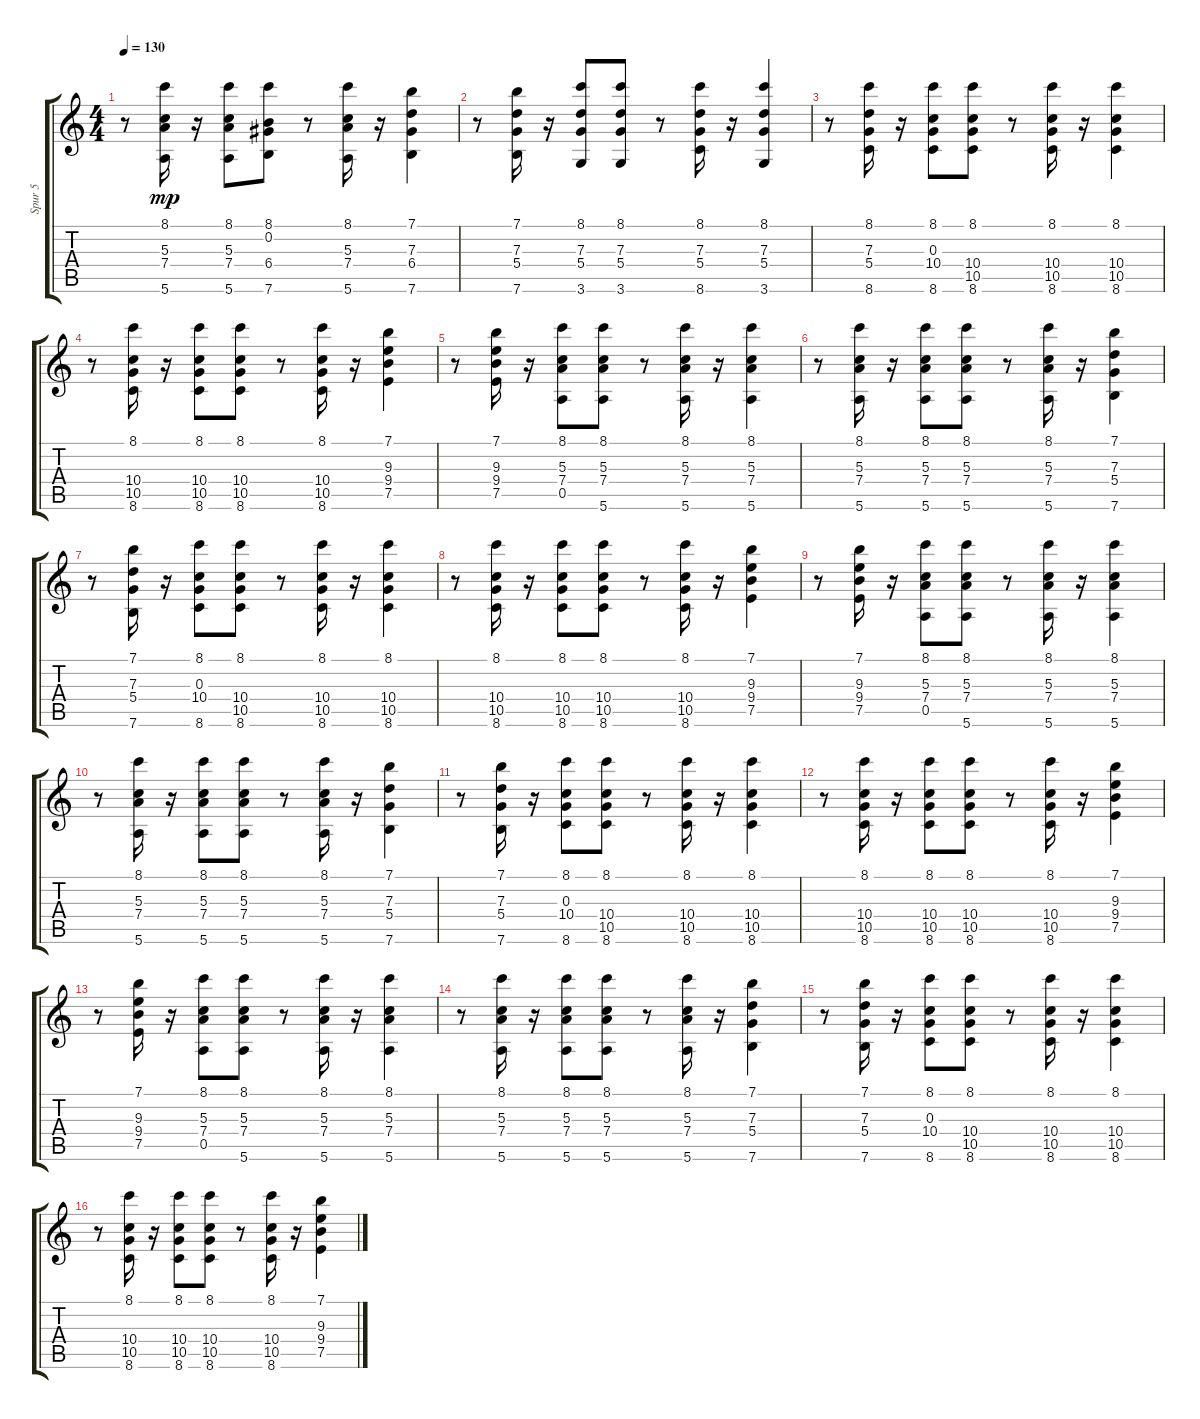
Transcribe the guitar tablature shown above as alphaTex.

\track ("Spur 5" "Spur 5") {instrument electricguitarjazz}
\staff {score tabs}
\tuning (E4 B3 G3 D3 A2 E2) {hide}
\ts (4 4)
\tempo 130
\clef g2
\ks c
r.8{dy mp} (8.1 5.3 7.4 5.6).16 r.16 (8.1 5.3 7.4 5.6).8 (8.1 0.2 6.4 7.6).8 r.8 (8.1 5.3 7.4 5.6).16 r.16 (7.1 7.3 6.4 7.6).4 |
r.8 (7.1 7.3 5.4 7.6).16 r.16 (8.1 7.3 5.4 3.6).8 (8.1 7.3 5.4 3.6).8 r.8 (8.1 7.3 5.4 8.6).16 r.16 (8.1 7.3 5.4 3.6).4 |
r.8 (8.1 7.3 5.4 8.6).16 r.16 (8.1 0.3 10.4 8.6).8 (8.1 10.4 10.5 8.6).8 r.8 (8.1 10.4 10.5 8.6).16 r.16 (8.1 10.4 10.5 8.6).4 |
r.8 (8.1 10.4 10.5 8.6).16 r.16 (8.1 10.4 10.5 8.6).8 (8.1 10.4 10.5 8.6).8 r.8 (8.1 10.4 10.5 8.6).16 r.16 (7.1 9.3 9.4 7.5).4 |
r.8 (7.1 9.3 9.4 7.5).16 r.16 (8.1 5.3 7.4 0.5).8 (8.1 5.3 7.4 5.6).8 r.8 (8.1 5.3 7.4 5.6).16 r.16 (8.1 5.3 7.4 5.6).4 |
r.8 (8.1 5.3 7.4 5.6).16 r.16 (8.1 5.3 7.4 5.6).8 (8.1 5.3 7.4 5.6).8 r.8 (8.1 5.3 7.4 5.6).16 r.16 (7.1 7.3 5.4 7.6).4 |
r.8 (7.1 7.3 5.4 7.6).16 r.16 (8.1 0.3 10.4 8.6).8 (8.1 10.4 10.5 8.6).8 r.8 (8.1 10.4 10.5 8.6).16 r.16 (8.1 10.4 10.5 8.6).4 |
r.8 (8.1 10.4 10.5 8.6).16 r.16 (8.1 10.4 10.5 8.6).8 (8.1 10.4 10.5 8.6).8 r.8 (8.1 10.4 10.5 8.6).16 r.16 (7.1 9.3 9.4 7.5).4 |
r.8 (7.1 9.3 9.4 7.5).16 r.16 (8.1 5.3 7.4 0.5).8 (8.1 5.3 7.4 5.6).8 r.8 (8.1 5.3 7.4 5.6).16 r.16 (8.1 5.3 7.4 5.6).4 |
r.8 (8.1 5.3 7.4 5.6).16 r.16 (8.1 5.3 7.4 5.6).8 (8.1 5.3 7.4 5.6).8 r.8 (8.1 5.3 7.4 5.6).16 r.16 (7.1 7.3 5.4 7.6).4 |
r.8 (7.1 7.3 5.4 7.6).16 r.16 (8.1 0.3 10.4 8.6).8 (8.1 10.4 10.5 8.6).8 r.8 (8.1 10.4 10.5 8.6).16 r.16 (8.1 10.4 10.5 8.6).4 |
r.8 (8.1 10.4 10.5 8.6).16 r.16 (8.1 10.4 10.5 8.6).8 (8.1 10.4 10.5 8.6).8 r.8 (8.1 10.4 10.5 8.6).16 r.16 (7.1 9.3 9.4 7.5).4 |
r.8 (7.1 9.3 9.4 7.5).16 r.16 (8.1 5.3 7.4 0.5).8 (8.1 5.3 7.4 5.6).8 r.8 (8.1 5.3 7.4 5.6).16 r.16 (8.1 5.3 7.4 5.6).4 |
r.8 (8.1 5.3 7.4 5.6).16 r.16 (8.1 5.3 7.4 5.6).8 (8.1 5.3 7.4 5.6).8 r.8 (8.1 5.3 7.4 5.6).16 r.16 (7.1 7.3 5.4 7.6).4 |
r.8 (7.1 7.3 5.4 7.6).16 r.16 (8.1 0.3 10.4 8.6).8 (8.1 10.4 10.5 8.6).8 r.8 (8.1 10.4 10.5 8.6).16 r.16 (8.1 10.4 10.5 8.6).4 |
r.8 (8.1 10.4 10.5 8.6).16 r.16 (8.1 10.4 10.5 8.6).8 (8.1 10.4 10.5 8.6).8 r.8 (8.1 10.4 10.5 8.6).16 r.16 (7.1 9.3 9.4 7.5).4
